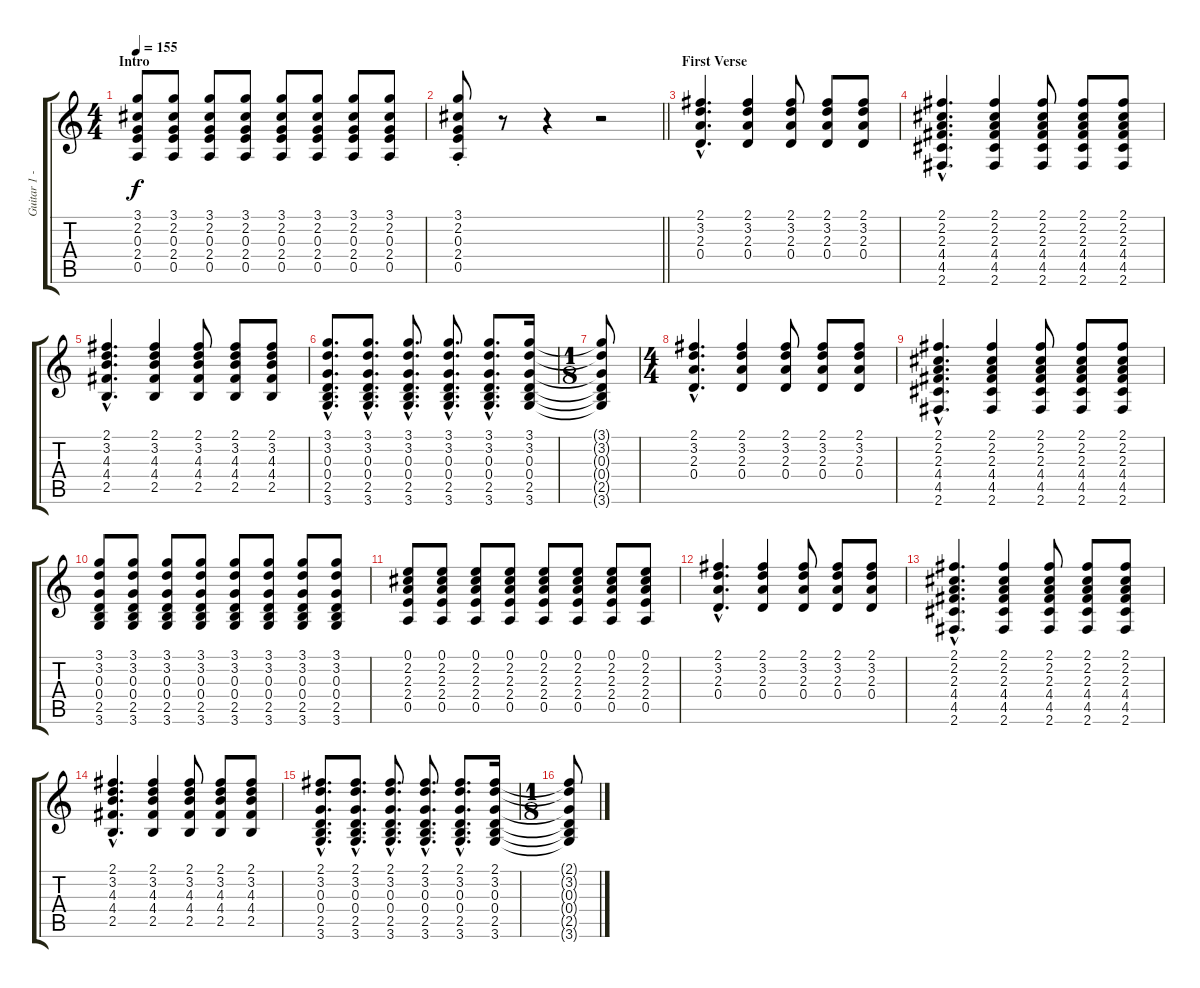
\track ("Guitar 1 - Pete" "Guitar 1 -") {instrument overdrivenguitar}
\staff {score tabs}
\tuning (E4 B3 G3 D3 A2 E2) {hide}
\ts (4 4)
\section ("" "Intro")
\tempo 155
\clef g2
\ks c
(3.1 2.2 0.3 2.4 0.5).8{dy f instrument overdrivenguitar} (3.1 2.2 0.3 2.4 0.5).8 (3.1 2.2 0.3 2.4 0.5).8 (3.1 2.2 0.3 2.4 0.5).8 (3.1 2.2 0.3 2.4 0.5).8 (3.1 2.2 0.3 2.4 0.5).8 (3.1 2.2 0.3 2.4 0.5).8 (3.1 2.2 0.3 2.4 0.5).8 |
\barLineRight lightlight
(3.1{st} 2.2 0.3 2.4 0.5).8 r.8 r.4 r.2 |
\section ("" "First Verse")
(2.1{hac} 3.2{hac} 2.3{hac} 0.4{hac}).4{d} (2.1 3.2 2.3 0.4).4 (2.1 3.2 2.3 0.4).8 (2.1 3.2 2.3 0.4).8 (2.1 3.2 2.3 0.4).8 |
(2.1{hac} 2.2{hac} 2.3{hac} 4.4{hac} 4.5{hac} 2.6{hac}).4{d} (2.1 2.2 2.3 4.4 4.5 2.6).4 (2.1 2.2 2.3 4.4 4.5 2.6).8 (2.1 2.2 2.3 4.4 4.5 2.6).8 (2.1 2.2 2.3 4.4 4.5 2.6).8 |
(2.1{hac} 3.2{hac} 4.3{hac} 4.4{hac} 2.5{hac}).4{d} (2.1 3.2 4.3 4.4 2.5).4 (2.1 3.2 4.3 4.4 2.5).8 (2.1 3.2 4.3 4.4 2.5).8 (2.1 3.2 4.3 4.4 2.5).8 |
(3.1{hac} 3.2{hac} 0.3{hac} 0.4{hac} 2.5{hac} 3.6{hac}).8{d} (3.1{hac} 3.2{hac} 0.3{hac} 0.4{hac} 2.5{hac} 3.6{hac}).8{d} (3.1{hac} 3.2{hac} 0.3{hac} 0.4{hac} 2.5{hac} 3.6{hac}).8{d} (3.1{hac} 3.2{hac} 0.3{hac} 0.4{hac} 2.5{hac} 3.6{hac}).8{d} (3.1{hac} 3.2{hac} 0.3{hac} 0.4{hac} 2.5{hac} 3.6{hac}).8{d} (3.1 3.2 0.3 0.4 2.5 3.6).16 |
\ts (1 8)
(3.1{t} 3.2{t} 0.3{t} 0.4{t} 2.5{t} 3.6{t}).8 |
\ts (4 4)
(2.1{hac} 3.2{hac} 2.3{hac} 0.4{hac}).4{d} (2.1 3.2 2.3 0.4).4 (2.1 3.2 2.3 0.4).8 (2.1 3.2 2.3 0.4).8 (2.1 3.2 2.3 0.4).8 |
(2.1{hac} 2.2{hac} 2.3{hac} 4.4{hac} 4.5{hac} 2.6{hac}).4{d} (2.1 2.2 2.3 4.4 4.5 2.6).4 (2.1 2.2 2.3 4.4 4.5 2.6).8 (2.1 2.2 2.3 4.4 4.5 2.6).8 (2.1 2.2 2.3 4.4 4.5 2.6).8 |
(3.1 3.2 0.3 0.4 2.5 3.6).8 (3.1 3.2 0.3 0.4 2.5 3.6).8 (3.1 3.2 0.3 0.4 2.5 3.6).8 (3.1 3.2 0.3 0.4 2.5 3.6).8 (3.1 3.2 0.3 0.4 2.5 3.6).8 (3.1 3.2 0.3 0.4 2.5 3.6).8 (3.1 3.2 0.3 0.4 2.5 3.6).8 (3.1 3.2 0.3 0.4 2.5 3.6).8 |
(0.1 2.2 2.3 2.4 0.5).8 (0.1 2.2 2.3 2.4 0.5).8 (0.1 2.2 2.3 2.4 0.5).8 (0.1 2.2 2.3 2.4 0.5).8 (0.1 2.2 2.3 2.4 0.5).8 (0.1 2.2 2.3 2.4 0.5).8 (0.1 2.2 2.3 2.4 0.5).8 (0.1 2.2 2.3 2.4 0.5).8 |
(2.1{hac} 3.2{hac} 2.3{hac} 0.4{hac}).4{d} (2.1 3.2 2.3 0.4).4 (2.1 3.2 2.3 0.4).8 (2.1 3.2 2.3 0.4).8 (2.1 3.2 2.3 0.4).8 |
(2.1{hac} 2.2{hac} 2.3{hac} 4.4{hac} 4.5{hac} 2.6{hac}).4{d} (2.1 2.2 2.3 4.4 4.5 2.6).4 (2.1 2.2 2.3 4.4 4.5 2.6).8 (2.1 2.2 2.3 4.4 4.5 2.6).8 (2.1 2.2 2.3 4.4 4.5 2.6).8 |
(2.1{hac} 3.2{hac} 4.3{hac} 4.4{hac} 2.5{hac}).4{d} (2.1 3.2 4.3 4.4 2.5).4 (2.1 3.2 4.3 4.4 2.5).8 (2.1 3.2 4.3 4.4 2.5).8 (2.1 3.2 4.3 4.4 2.5).8 |
(2.1{hac} 3.2{hac} 0.3{hac} 0.4{hac} 2.5{hac} 3.6{hac}).8{d} (2.1{hac} 3.2{hac} 0.3{hac} 0.4{hac} 2.5{hac} 3.6{hac}).8{d} (2.1{hac} 3.2{hac} 0.3{hac} 0.4{hac} 2.5{hac} 3.6{hac}).8{d} (2.1{hac} 3.2{hac} 0.3{hac} 0.4{hac} 2.5{hac} 3.6{hac}).8{d} (2.1{hac} 3.2{hac} 0.3{hac} 0.4{hac} 2.5{hac} 3.6{hac}).8{d} (2.1 3.2 0.3 0.4 2.5 3.6).16 |
\ts (1 8)
(2.1{t} 3.2{t} 0.3{t} 0.4{t} 2.5{t} 3.6{t}).8
